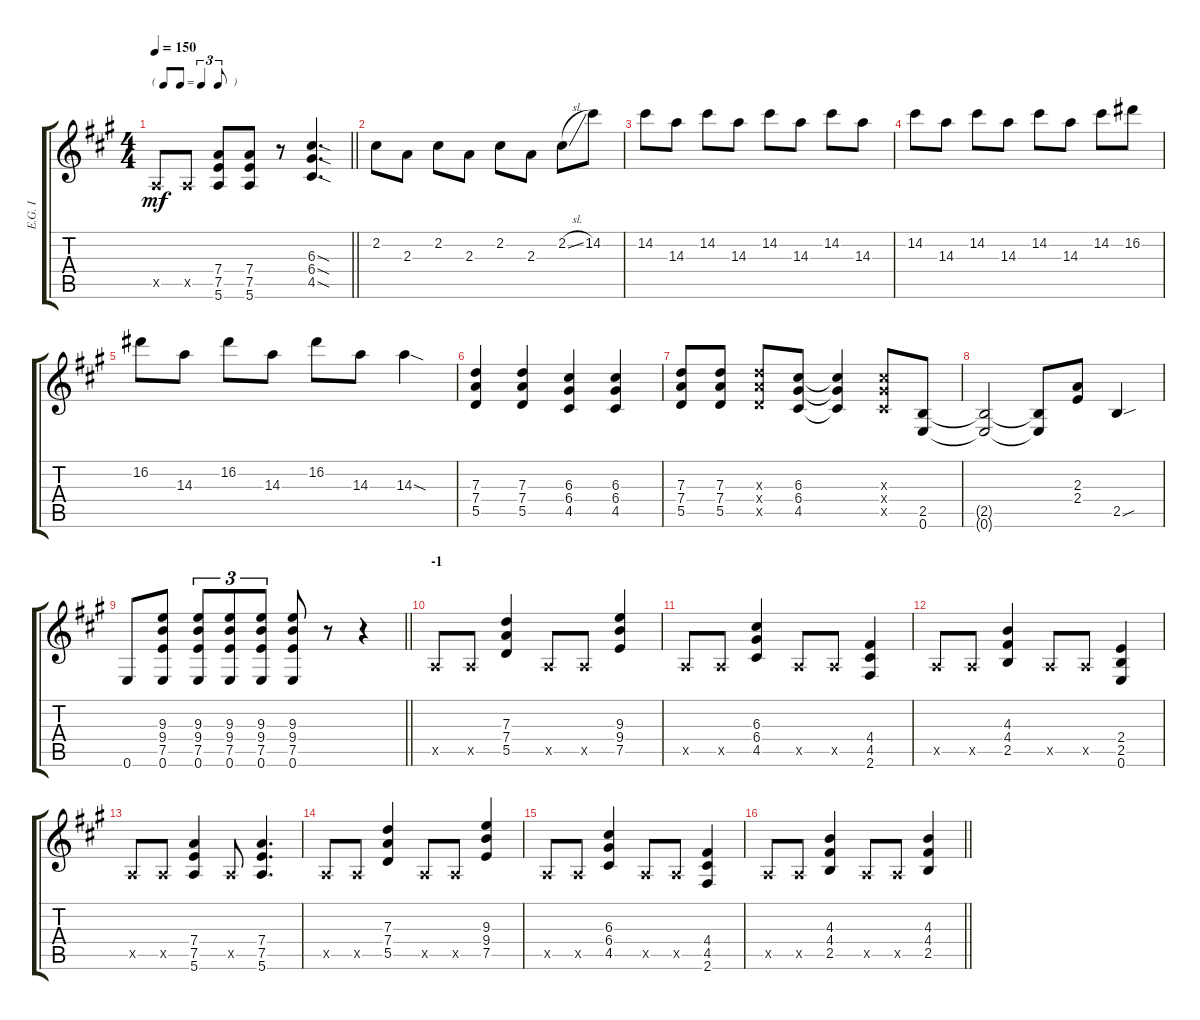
\track ("E.G. I" "E.G. I") {instrument overdrivenguitar}
\staff {score tabs}
\tuning (E4 B3 G3 D3 A2 E2) {hide}
\ts (4 4)
\tf triplet8th
\tempo 150
\clef g2
\barLineRight lightlight
\ks a
0.5{x}.8{dy mf} 0.5{x}.8 (7.4 7.5 5.6).8 (7.4 7.5 5.6).8 r.8 (6.3{sod} 6.4{sod} 4.5{sod}).4{d} |
\section ("" "")
2.2.8 2.3.8 2.2.8 2.3.8 2.2.8 2.3.8 2.2{sl}.8 14.2.8 |
14.2.8 14.3.8 14.2.8 14.3.8 14.2.8 14.3.8 14.2.8 14.3.8 |
14.2.8 14.3.8 14.2.8 14.3.8 14.2.8 14.3.8 14.2.8 16.2.8 |
16.2.8 14.3.8 16.2.8 14.3.8 16.2.8 14.3.8 14.3{sod}.4 |
(7.3 7.4 5.5).4 (7.3 7.4 5.5).4 (6.3 6.4 4.5).4 (6.3 6.4 4.5).4 |
(7.3 7.4 5.5).8 (7.3 7.4 5.5).8 (7.3{x} 7.4{x} 5.5{x}).8 (6.3 6.4 4.5).8 (6.3{t} 6.4{t} 4.5{t}).4 (6.3{x} 6.4{x} 4.5{x}).8 (2.5 0.6).8 |
(2.5{t} 0.6{t}).2 (2.5{t} 0.6{t}).8 (2.3 2.4).8 2.5{sou}.4 |
\barLineRight lightlight
0.6.8 (9.3 9.4 7.5 0.6).8 (9.3 9.4 7.5 0.6).8{tu (3 2)} (9.3 9.4 7.5 0.6).8{tu (3 2)} (9.3 9.4 7.5 0.6).8{tu (3 2)} (9.3 9.4 7.5 0.6).8 r.8 r.4 |
\section ("" "-1")
0.5{x}.8 0.5{x}.8 (7.3 7.4 5.5).4 0.5{x}.8 0.5{x}.8 (9.3 9.4 7.5).4 |
0.5{x}.8 0.5{x}.8 (6.3 6.4 4.5).4 0.5{x}.8 0.5{x}.8 (4.4 4.5 2.6).4 |
0.5{x}.8 0.5{x}.8 (4.3 4.4 2.5).4 0.5{x}.8 0.5{x}.8 (2.4 2.5 0.6).4 |
0.5{x}.8 0.5{x}.8 (7.4 7.5 5.6).4 0.5{x}.8 (7.4 7.5 5.6).4{d} |
0.5{x}.8 0.5{x}.8 (7.3 7.4 5.5).4 0.5{x}.8 0.5{x}.8 (9.3 9.4 7.5).4 |
0.5{x}.8 0.5{x}.8 (6.3 6.4 4.5).4 0.5{x}.8 0.5{x}.8 (4.4 4.5 2.6).4 |
\barLineRight lightlight
0.5{x}.8 0.5{x}.8 (4.3 4.4 2.5).4 0.5{x}.8 0.5{x}.8 (4.3 4.4 2.5).4
